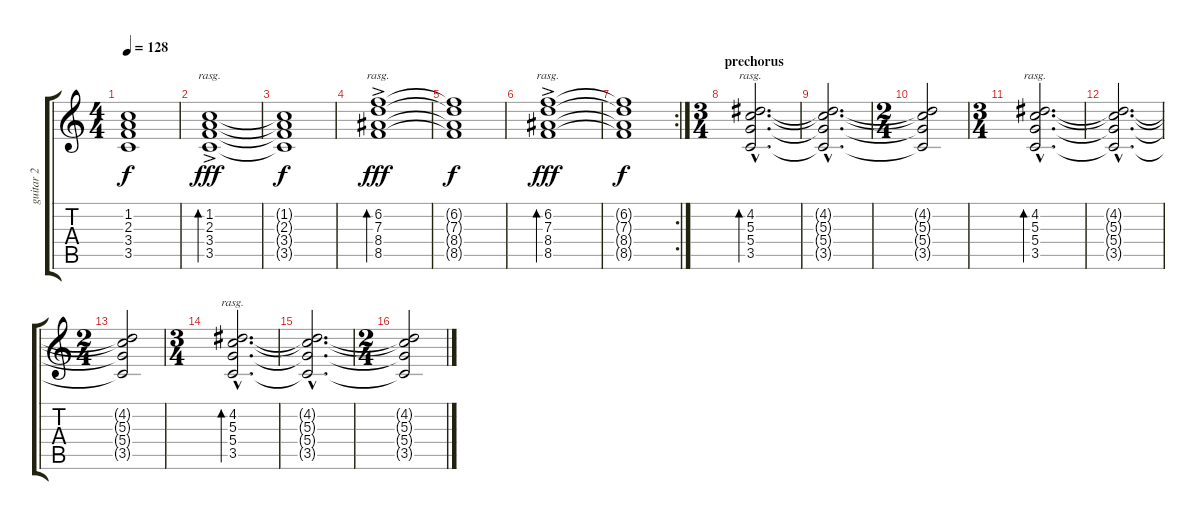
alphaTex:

\track ("guitar 2" "guitar 2") {instrument overdrivenguitar}
\staff {score tabs}
\tuning (E4 B3 G3 D3 A2 E2) {hide}
\ts (4 4)
\tempo 128
\clef g2
\ks c
(1.2{t} 2.3{t} 3.4{t} 3.5{t}).1{dy f} |
(1.2 2.3{ac} 3.4 3.5).1{bd 480 rasg ii dy fff} |
(1.2{t} 2.3{t} 3.4{t} 3.5{t}).1{dy f} |
(6.2 7.3{ac} 8.4 8.5).1{bd 480 rasg ii dy fff} |
(6.2{t} 7.3{t} 8.4{t} 8.5{t}).1{dy f} |
(6.2 7.3{ac} 8.4 8.5).1{bd 480 rasg ii dy fff} |
\rc 2
(6.2{t} 7.3{t} 8.4{t} 8.5{t}).1{dy f} |
\ts (3 4)
\section ("" "prechorus")
(4.2{hac} 5.3{hac} 5.4{hac} 3.5{hac}).2{d bd 480 rasg ii} |
(4.2{hac t} 5.3{hac t} 5.4{hac t} 3.5{hac t}).2{d} |
\ts (2 4)
(4.2{t} 5.3{t} 5.4{t} 3.5{t}).2 |
\ts (3 4)
(4.2{hac} 5.3{hac} 5.4{hac} 3.5{hac}).2{d bd 480 rasg ii} |
(4.2{hac t} 5.3{hac t} 5.4{hac t} 3.5{hac t}).2{d} |
\ts (2 4)
(4.2{t} 5.3{t} 5.4{t} 3.5{t}).2 |
\ts (3 4)
(4.2{hac} 5.3{hac} 5.4{hac} 3.5{hac}).2{d bd 480 rasg ii} |
(4.2{hac t} 5.3{hac t} 5.4{hac t} 3.5{hac t}).2{d} |
\ts (2 4)
(4.2{t} 5.3{t} 5.4{t} 3.5{t}).2
